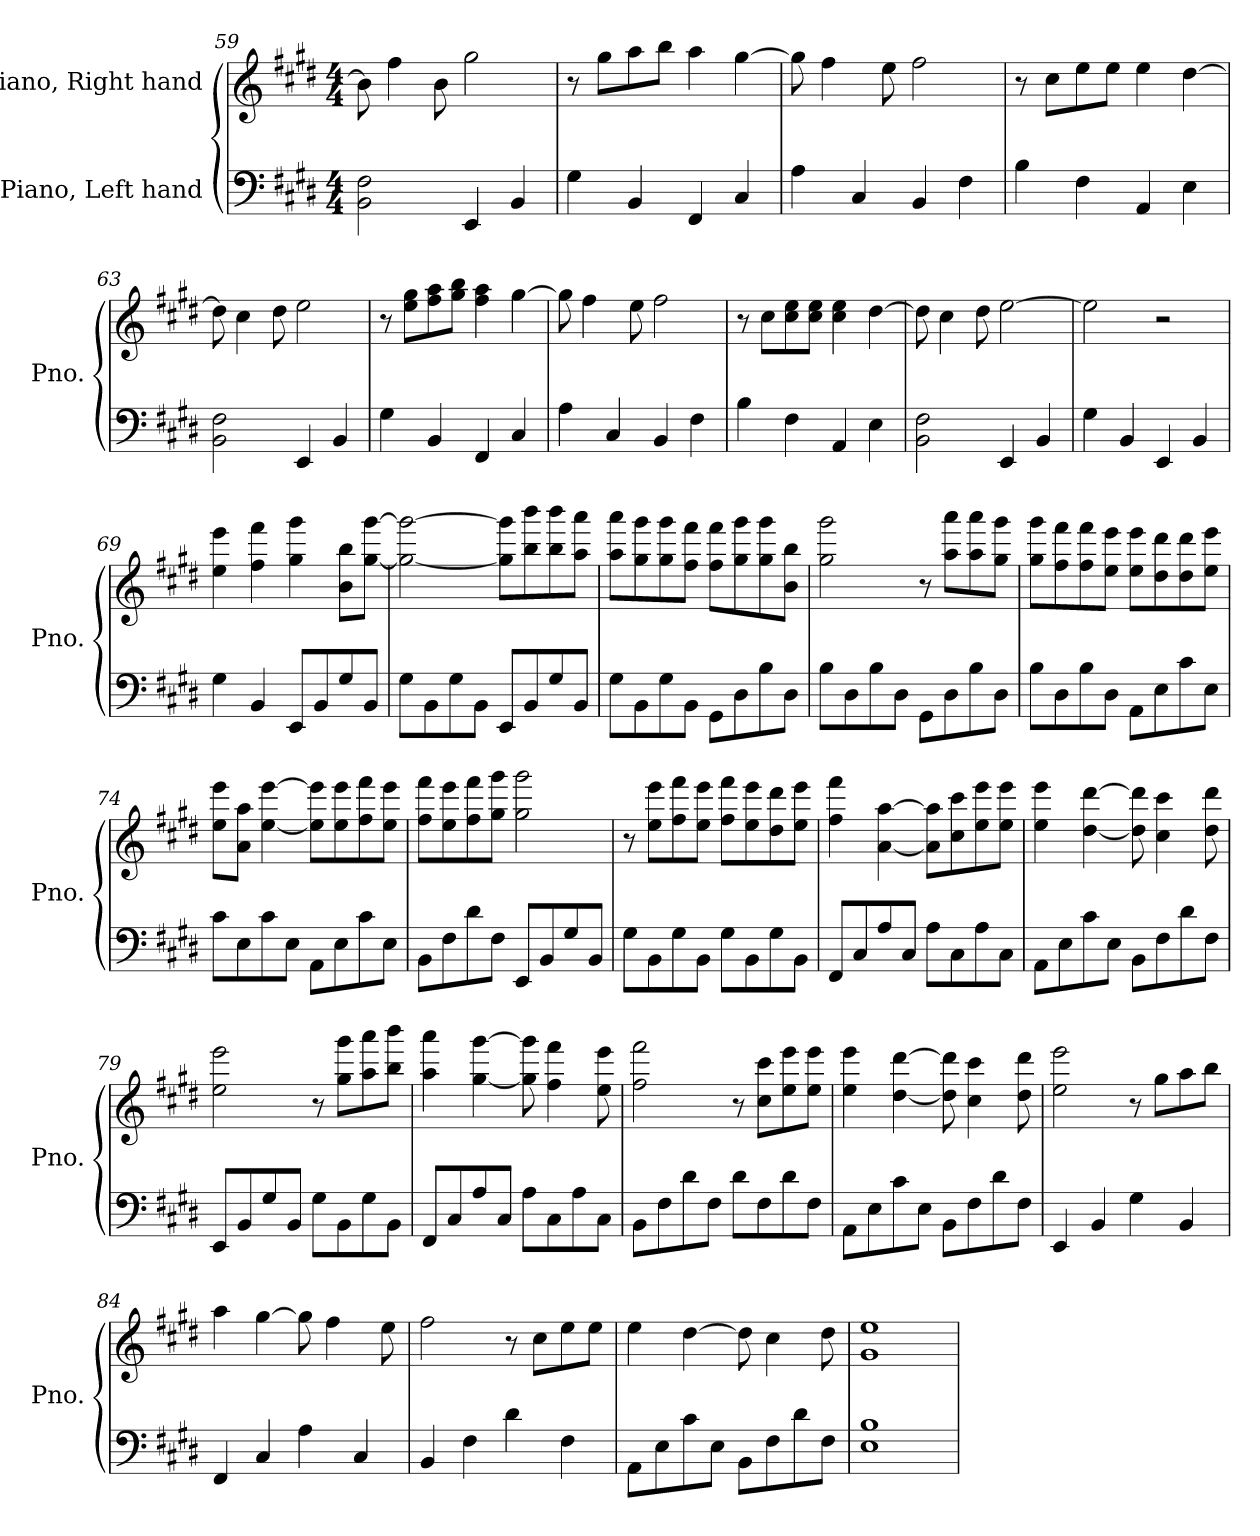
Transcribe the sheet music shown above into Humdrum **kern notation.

**kern	**kern
*part2	*part1
*staff2	*staff1
*I"Piano, Left hand	*I"Piano, Right hand
*I'Pno.	*I'Pno.
*clefF4	*clefG2
*k[f#c#g#d#]	*k[f#c#g#d#]
*M4/4	*M4/4
=59	=59
2BB\ 2F#\	8b\]
.	4ff#\
.	8b\
4EE/	2gg#\
4BB/	.
=60	=60
4G#\	8r
.	8gg#\L
4BB/	8aa\
.	8bb\J
4FF#/	4aa\
4C#/	[4gg#\
=61	=61
4A\	8gg#\]
.	4ff#\
4C#/	.
.	8ee\
4BB/	2ff#\
4F#\	.
=62	=62
4B\	8r
.	8cc#\L
4F#\	8ee\
.	8ee\J
4AA/	4ee\
4E\	[4dd#\
=63	=63
2BB\ 2F#\	8dd#\]
.	4cc#\
.	8dd#\
4EE/	2ee\
4BB/	.
!!LO:PB:g=z
=64	=64
4G#\	8r
.	8ee\ 8gg#\L
4BB/	8ff#\ 8aa\
.	8gg#\ 8bb\J
4FF#/	4ff#\ 4aa\
4C#/	[4gg#\
=65	=65
4A\	8gg#\]
.	4ff#\
4C#/	.
.	8ee\
4BB/	2ff#\
4F#\	.
=66	=66
4B\	8r
.	8cc#\L
4F#\	8cc#\ 8ee\
.	8cc#\ 8ee\J
4AA/	4cc#\ 4ee\
4E\	[4dd#\
=67	=67
2BB\ 2F#\	8dd#\]
.	4cc#\
.	8dd#\
4EE/	[2ee\
4BB/	.
=68	=68
4G#\	2ee\]
4BB/	.
4EE/	2r
4BB/	.
=69	=69
4G#\	4ee\ 4eee\
4BB/	4ff#\ 4fff#\
8EE/L	4gg#\ 4ggg#\
8BB/	.
8G#/	8b\ 8bb\L
8BB/J	[8gg#\ [8ggg#\J
!!LO:LB:g=z
=70	=70
8G#\L	2gg#\_ 2ggg#\_
8BB\	.
8G#\	.
8BB\J	.
8EE/L	8gg#\] 8ggg#\]L
8BB/	8bb\ 8bbb\
8G#/	8bb\ 8bbb\
8BB/J	8aa\ 8aaa\J
=71	=71
8G#\L	8aa\ 8aaa\L
8BB\	8gg#\ 8ggg#\
8G#\	8gg#\ 8ggg#\
8BB\J	8ff#\ 8fff#\J
8GG#\L	8ff#\ 8fff#\L
8D#\	8gg#\ 8ggg#\
8B\	8gg#\ 8ggg#\
8D#\J	8b\ 8bb\J
=72	=72
8B\L	2gg#\ 2ggg#\
8D#\	.
8B\	.
8D#\J	.
8GG#\L	8r
8D#\	8aa\ 8aaa\L
8B\	8aa\ 8aaa\
8D#\J	8gg#\ 8ggg#\J
=73	=73
8B\L	8gg#\ 8ggg#\L
8D#\	8ff#\ 8fff#\
8B\	8ff#\ 8fff#\
8D#\J	8ee\ 8eee\J
8AA\L	8ee\ 8eee\L
8E\	8dd#\ 8ddd#\
8c#\	8dd#\ 8ddd#\
8E\J	8ee\ 8eee\J
!!LO:LB:g=z
=74	=74
8c#\L	8ee\ 8eee\L
8E\	8a\ 8aa\J
8c#\	[4ee\ [4eee\
8E\J	.
8AA\L	8ee\] 8eee\]L
8E\	8ee\ 8eee\
8c#\	8ff#\ 8fff#\
8E\J	8ee\ 8eee\J
=75	=75
8BB\L	8ff#\ 8fff#\L
8F#\	8ee\ 8eee\
8d#\	8ff#\ 8fff#\
8F#\J	8gg#\ 8ggg#\J
8EE/L	2gg#\ 2ggg#\
8BB/	.
8G#/	.
8BB/J	.
=76	=76
8G#\L	8r
8BB\	8ee\ 8eee\L
8G#\	8ff#\ 8fff#\
8BB\J	8ee\ 8eee\J
8G#\L	8ff#\ 8fff#\L
8BB\	8ee\ 8eee\
8G#\	8dd#\ 8ddd#\
8BB\J	8ee\ 8eee\J
=77	=77
8FF#/L	4ff#\ 4fff#\
8C#/	.
8A/	[4a\ [4aa\
8C#/J	.
8A\L	8a\] 8aa\]L
8C#\	8cc#\ 8ccc#\
8A\	8ee\ 8eee\
8C#\J	8ee\ 8eee\J
!!LO:LB:g=z
=78	=78
8AA\L	4ee\ 4eee\
8E\	.
8c#\	[4dd#\ [4ddd#\
8E\J	.
8BB\L	8dd#\] 8ddd#\]
8F#\	4cc#\ 4ccc#\
8d#\	.
8F#\J	8dd#\ 8ddd#\
=79	=79
8EE/L	2ee\ 2eee\
8BB/	.
8G#/	.
8BB/J	.
8G#\L	8r
8BB\	8gg#\ 8ggg#\L
8G#\	8aa\ 8aaa\
8BB\J	8bb\ 8bbb\J
=80	=80
8FF#/L	4aa\ 4aaa\
8C#/	.
8A/	[4gg#\ [4ggg#\
8C#/J	.
8A\L	8gg#\] 8ggg#\]
8C#\	4ff#\ 4fff#\
8A\	.
8C#\J	8ee\ 8eee\
=81	=81
8BB\L	2ff#\ 2fff#\
8F#\	.
8d#\	.
8F#\J	.
8d#\L	8r
8F#\	8cc#\ 8ccc#\L
8d#\	8ee\ 8eee\
8F#\J	8ee\ 8eee\J
!!LO:LB:g=z
=82	=82
8AA\L	4ee\ 4eee\
8E\	.
8c#\	[4dd#\ [4ddd#\
8E\J	.
8BB\L	8dd#\] 8ddd#\]
8F#\	4cc#\ 4ccc#\
8d#\	.
8F#\J	8dd#\ 8ddd#\
=83	=83
4EE/	2ee\ 2eee\
4BB/	.
4G#\	8r
.	8gg#\L
4BB/	8aa\
.	8bb\J
=84	=84
4FF#/	4aa\
4C#/	[4gg#\
4A\	8gg#\]
.	4ff#\
4C#/	.
.	8ee\
=85	=85
4BB/	2ff#\
4F#\	.
4d#\	8r
.	8cc#\L
4F#\	8ee\
.	8ee\J
=86	=86
8AA\L	4ee\
8E\	.
8c#\	[4dd#\
8E\J	.
8BB\L	8dd#\]
8F#\	4cc#\
8d#\	.
8F#\J	8dd#\
=87	=87
1E 1B	1g# 1ee
=	=
*-	*-
